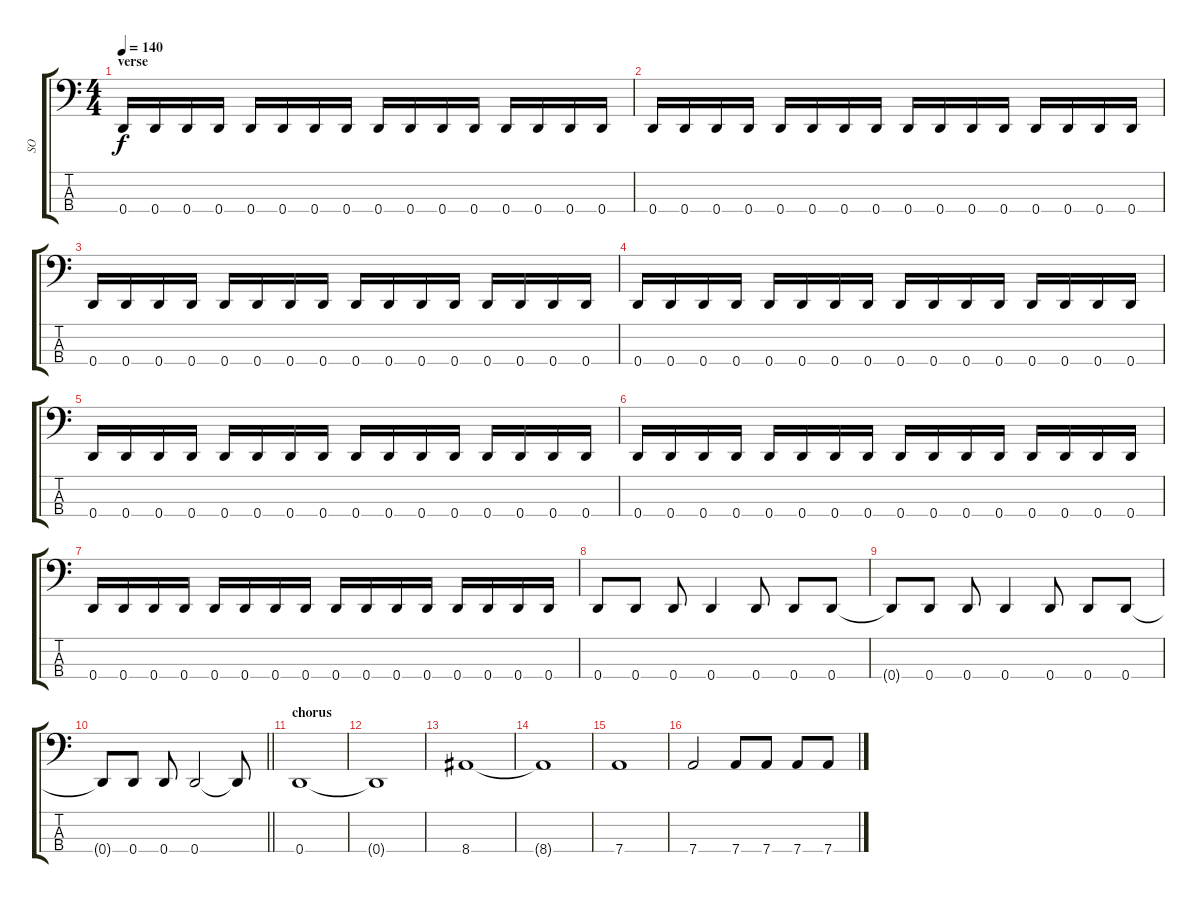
\track ("SO" "SO") {instrument electricbassfinger}
\staff {score tabs}
\tuning (G2 D2 A1 D1) {hide}
\ts (4 4)
\section ("" "verse")
\tempo 140
\clef f4
\ks c
0.4.16{dy f} 0.4.16 0.4.16 0.4.16 0.4.16 0.4.16 0.4.16 0.4.16 0.4.16 0.4.16 0.4.16 0.4.16 0.4.16 0.4.16 0.4.16 0.4.16 |
0.4.16 0.4.16 0.4.16 0.4.16 0.4.16 0.4.16 0.4.16 0.4.16 0.4.16 0.4.16 0.4.16 0.4.16 0.4.16 0.4.16 0.4.16 0.4.16 |
0.4.16 0.4.16 0.4.16 0.4.16 0.4.16 0.4.16 0.4.16 0.4.16 0.4.16 0.4.16 0.4.16 0.4.16 0.4.16 0.4.16 0.4.16 0.4.16 |
0.4.16 0.4.16 0.4.16 0.4.16 0.4.16 0.4.16 0.4.16 0.4.16 0.4.16 0.4.16 0.4.16 0.4.16 0.4.16 0.4.16 0.4.16 0.4.16 |
0.4.16 0.4.16 0.4.16 0.4.16 0.4.16 0.4.16 0.4.16 0.4.16 0.4.16 0.4.16 0.4.16 0.4.16 0.4.16 0.4.16 0.4.16 0.4.16 |
0.4.16 0.4.16 0.4.16 0.4.16 0.4.16 0.4.16 0.4.16 0.4.16 0.4.16 0.4.16 0.4.16 0.4.16 0.4.16 0.4.16 0.4.16 0.4.16 |
0.4.16 0.4.16 0.4.16 0.4.16 0.4.16 0.4.16 0.4.16 0.4.16 0.4.16 0.4.16 0.4.16 0.4.16 0.4.16 0.4.16 0.4.16 0.4.16 |
0.4.8 0.4.8 0.4.8 0.4.4 0.4.8 0.4.8 0.4.8 |
0.4{t}.8 0.4.8 0.4.8 0.4.4 0.4.8 0.4.8 0.4.8 |
\barLineRight lightlight
0.4{t}.8 0.4.8 0.4.8 0.4.2 0.4{t}.8 |
\section ("" "chorus")
0.4.1 |
0.4{t}.1 |
8.4.1 |
8.4{t}.1 |
7.4.1 |
7.4.2 7.4.8 7.4.8 7.4.8 7.4.8
